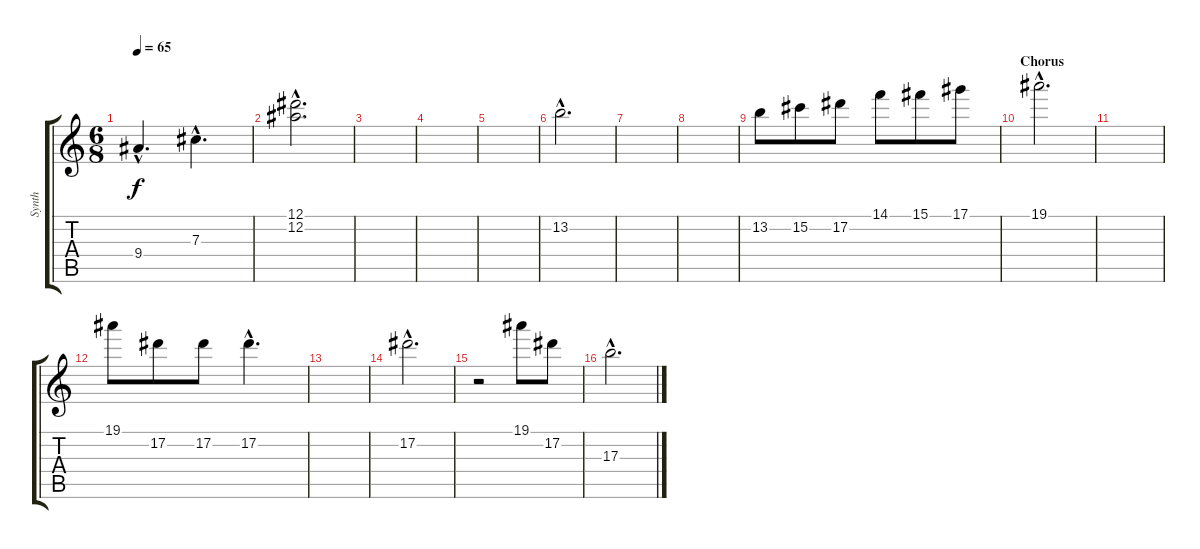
\track ("Synth" "Synth") {instrument electricguitarjazz}
\staff {score tabs}
\tuning (Eb4 Bb3 Gb3 Db3 Ab2 Eb2) {hide}
\ts (6 8)
\tempo 65
\clef g2
\ks c
9.4{hac t}.4{d dy f} 7.3{hac}.4{d} |
(12.1{hac} 12.2{hac}).2{d} |
|
|
|
13.2{hac}.2{d} |
|
|
13.2.8 15.2.8 17.2.8 14.1.8 15.1.8 17.1.8 |
\section ("" "Chorus")
19.1{hac}.2{d} |
|
19.1.8 17.2.8 17.2.8 17.2{hac}.4{d} |
|
17.2{hac}.2{d} |
r.2 19.1.8 17.2.8 |
17.3{hac}.2{d}
